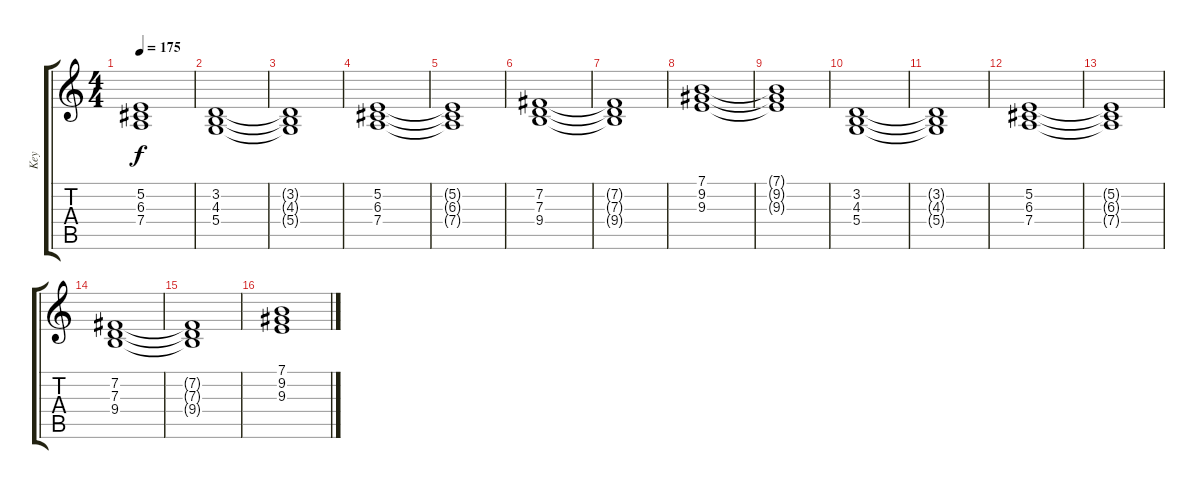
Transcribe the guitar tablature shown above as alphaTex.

\track ("Key" "Key") {instrument stringensemble1}
\staff {score tabs}
\tuning (E4 B3 G3 D3 A2 D2) {hide}
\ts (4 4)
\tempo 175
\clef g2
\ks c
(5.2 6.3 7.4).1{dy f} |
(3.2 4.3 5.4).1 |
(3.2{t} 4.3{t} 5.4{t}).1 |
(5.2 6.3 7.4).1 |
(5.2{t} 6.3{t} 7.4{t}).1 |
(7.2 7.3 9.4).1 |
(7.2{t} 7.3{t} 9.4{t}).1 |
(7.1 9.2 9.3).1 |
(7.1{t} 9.2{t} 9.3{t}).1 |
(3.2 4.3 5.4).1 |
(3.2{t} 4.3{t} 5.4{t}).1 |
(5.2 6.3 7.4).1 |
(5.2{t} 6.3{t} 7.4{t}).1 |
(7.2 7.3 9.4).1 |
(7.2{t} 7.3{t} 9.4{t}).1 |
(7.1 9.2 9.3).1
